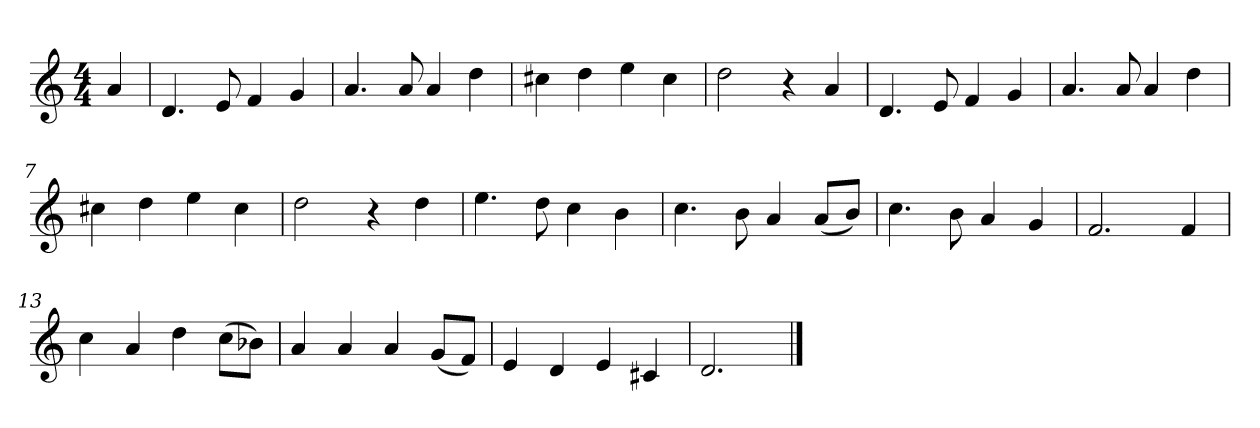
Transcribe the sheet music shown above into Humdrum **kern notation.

**kern
*part1
*staff1
*k[]
*M4/4
*MM120
=
4a
=1
4.d
8e
4f
4g
=2
4.a
8a
4a
4dd
=3
4cc#X
4dd
4ee
4cc#
=4
2dd
4r
4a
=5
4.d
8e
4f
4g
=6
4.a
8a
4a
4dd
=7
4cc#X
4dd
4ee
4cc#
=8
2dd
4r
4dd
=9
4.ee
8dd
4cc
4b
=10
4.cc
8b
4a
(8aL
8bJ)
=11
4.cc
8b
4a
4g
=12
2.f
4f
=13
4cc
4a
4dd
(8ccL
8b-XJ)
=14
4a
4a
4a
(8gL
8fJ)
=15
4e
4d
4e
4c#X
=16
2.d
==
*-
